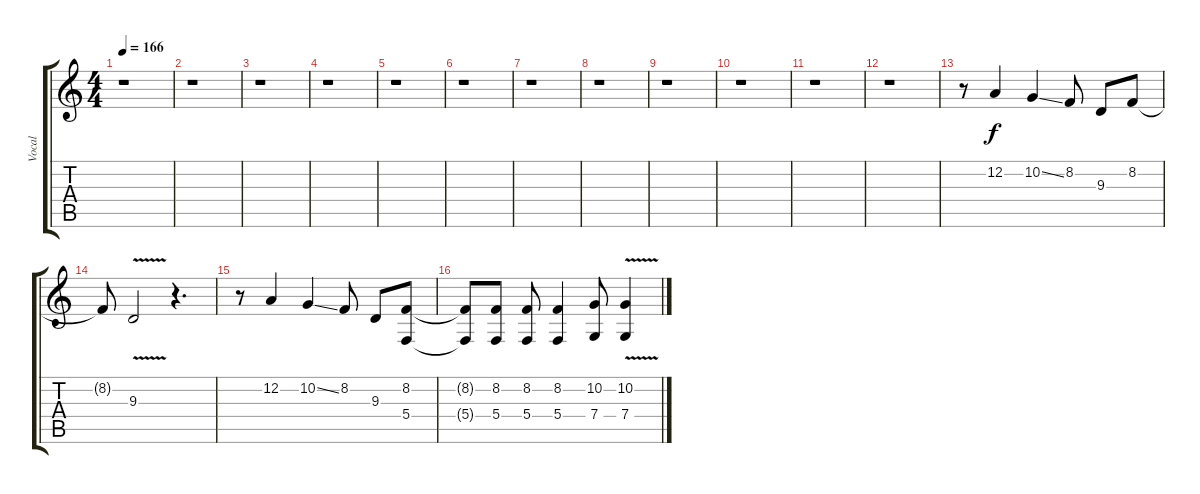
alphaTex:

\track ("Vocal" "Vocal") {instrument lead6voice}
\staff {score tabs}
\tuning (D4 A3 F3 C3 G2 C2) {hide}
\ts (4 4)
\tempo 166
\clef g2
\ks c
r.1{dy f} |
r.1 |
r.1 |
r.1 |
r.1 |
r.1 |
r.1 |
r.1 |
r.1 |
r.1 |
r.1 |
r.1 |
r.8 12.2.4 10.2{ss}.4 8.2.8 9.3.8 8.2.8 |
8.2{t}.8 9.3{v}.2 r.4{d} |
r.8 12.2.4 10.2{ss}.4 8.2.8 9.3.8 (8.2 5.4).8 |
(8.2{t} 5.4{t}).8 (8.2 5.4).8 (8.2 5.4).8 (8.2 5.4).4 (10.2 7.4).8 (10.2{v} 7.4{v}).4
